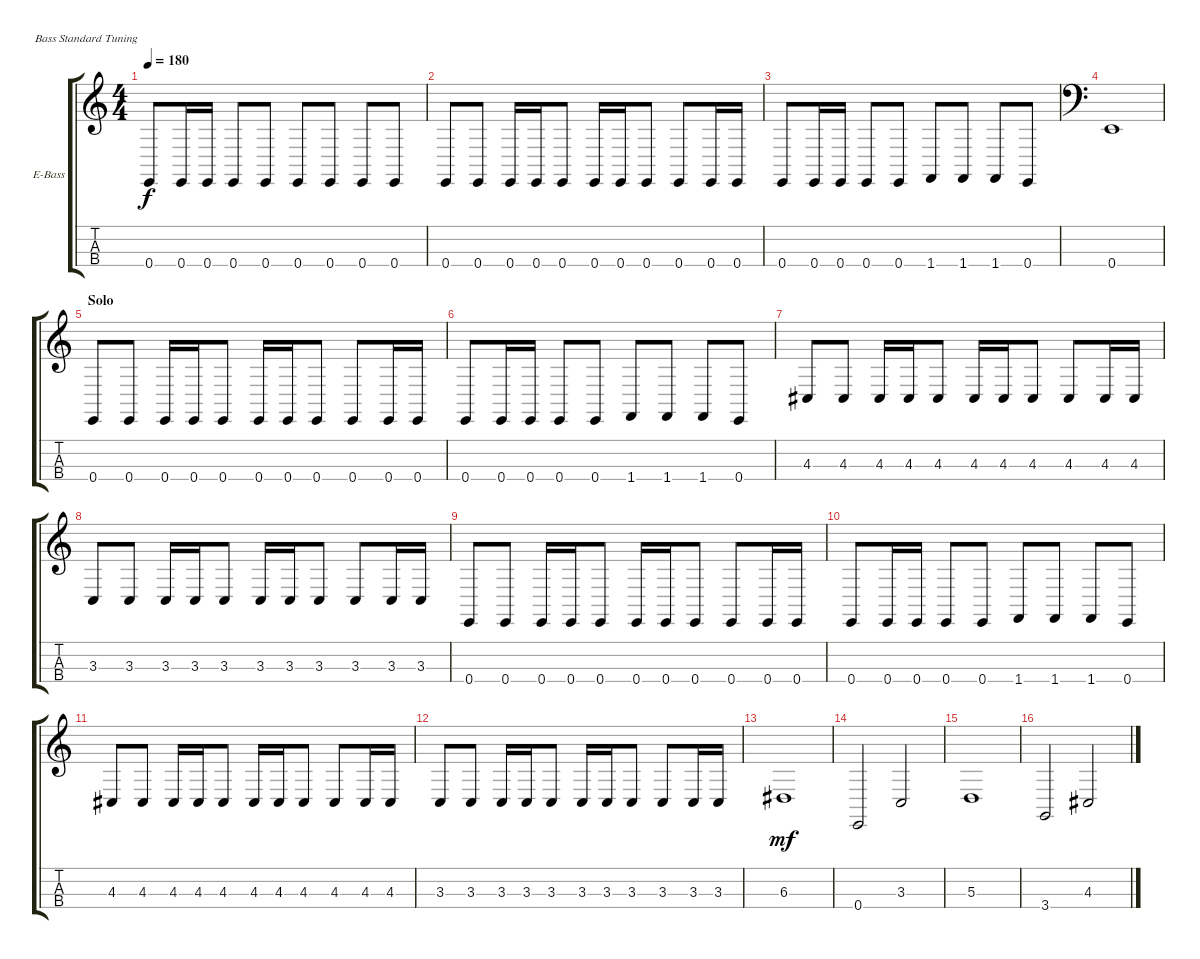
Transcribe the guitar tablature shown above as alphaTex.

\defaultSystemsLayout 4
\bracketExtendMode groupsimilarinstruments
\firstSystemTrackNameOrientation horizontal
\otherSystemsTrackNameOrientation horizontal
\track ("Electric Bass" "E-Bass") {instrument electricbassfinger}
\staff {score tabs}
\tuning (G2 D2 A1 E1)
\ts (4 4)
\tempo 180
\clef g2
\ks c
0.4.8{dy f} 0.4.16 0.4.16 0.4.8 0.4.8 0.4.8 0.4.8 0.4.8 0.4.8 |
0.4.8 0.4.8 0.4.16 0.4.16 0.4.8 0.4.16 0.4.16 0.4.8 0.4.8 0.4.16 0.4.16 |
0.4.8 0.4.16 0.4.16 0.4.8 0.4.8 1.4.8 1.4.8 1.4.8 0.4.8 |
\clef f4
0.4.1 |
\section ("" "Solo")
\clef g2
0.4.8 0.4.8 0.4.16 0.4.16 0.4.8 0.4.16 0.4.16 0.4.8 0.4.8 0.4.16 0.4.16 |
0.4.8 0.4.16 0.4.16 0.4.8 0.4.8 1.4.8 1.4.8 1.4.8 0.4.8 |
4.3.8 4.3.8 4.3.16 4.3.16 4.3.8 4.3.16 4.3.16 4.3.8 4.3.8 4.3.16 4.3.16 |
3.3.8 3.3.8 3.3.16 3.3.16 3.3.8 3.3.16 3.3.16 3.3.8 3.3.8 3.3.16 3.3.16 |
0.4.8 0.4.8 0.4.16 0.4.16 0.4.8 0.4.16 0.4.16 0.4.8 0.4.8 0.4.16 0.4.16 |
0.4.8 0.4.16 0.4.16 0.4.8 0.4.8 1.4.8 1.4.8 1.4.8 0.4.8 |
4.3.8 4.3.8 4.3.16 4.3.16 4.3.8 4.3.16 4.3.16 4.3.8 4.3.8 4.3.16 4.3.16 |
3.3.8 3.3.8 3.3.16 3.3.16 3.3.8 3.3.16 3.3.16 3.3.8 3.3.8 3.3.16 3.3.16 |
6.3.1{dy mf} |
0.4.2 3.3.2 |
5.3.1 |
3.4.2 4.3.2
